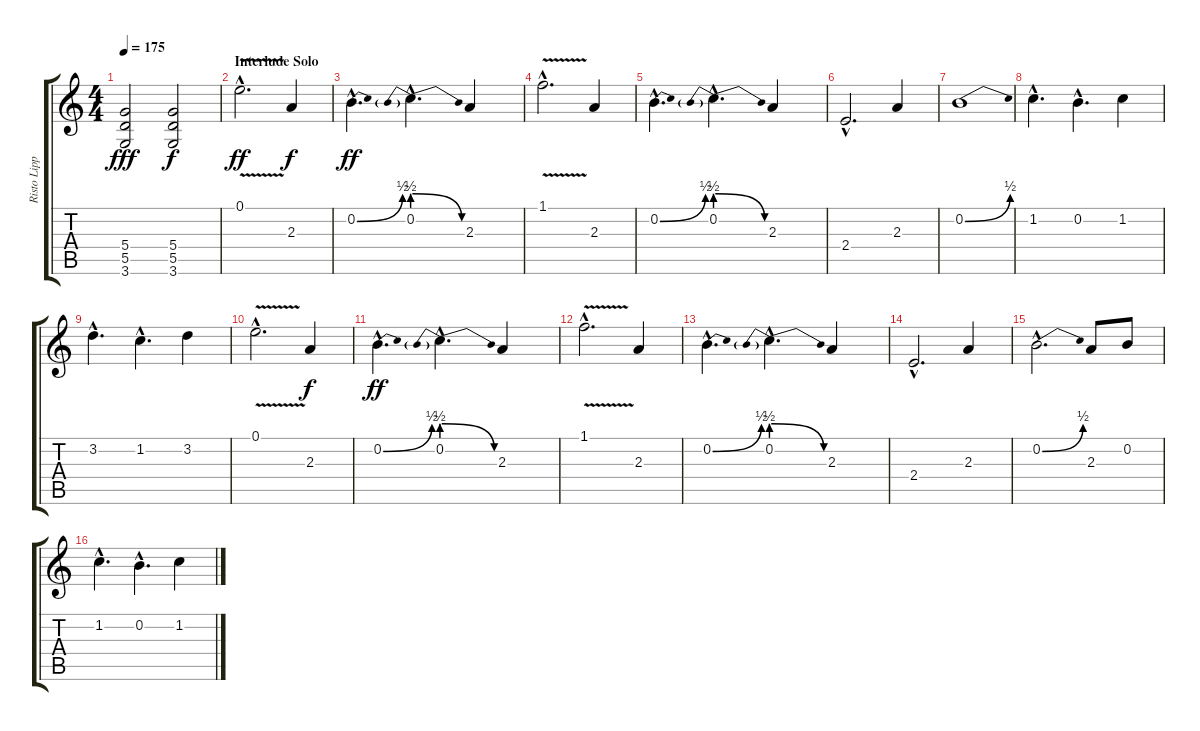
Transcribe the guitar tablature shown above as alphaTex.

\track ("Risto Lipponen-Lead Distortion" "Risto Lipp") {instrument distortionguitar}
\staff {score tabs}
\tuning (E4 B3 G3 D3 A2 E2) {hide}
\ts (4 4)
\tempo 175
\clef g2
\ks c
(5.4 5.5 3.6).2{dy fff} (5.4 5.5 3.6).2{dy f} |
\section ("" "Interlude Solo")
0.1{v hac}.2{d dy ff} 2.3.4{dy f} |
0.2{be (bend 0 0 60 2) hac}.4{d dy ff} 0.2{be (prebendrelease 0 2 60 0) hac}.4{d} 2.3.4 |
1.1{v hac}.2{d} 2.3.4 |
0.2{be (bend 0 0 60 2) hac}.4{d} 0.2{be (prebendrelease 0 2 60 0) hac}.4{d} 2.3.4 |
2.4{hac}.2{d} 2.3.4 |
0.2{be (bend 0 0 60 2)}.1 |
1.2{hac}.4{d} 0.2{hac}.4{d} 1.2.4 |
3.2{hac}.4{d} 1.2{hac}.4{d} 3.2.4 |
0.1{v hac}.2{d} 2.3.4{dy f} |
0.2{be (bend 0 0 60 2) hac}.4{d dy ff} 0.2{be (prebendrelease 0 2 60 0) hac}.4{d} 2.3.4 |
1.1{v hac}.2{d} 2.3.4 |
0.2{be (bend 0 0 60 2) hac}.4{d} 0.2{be (prebendrelease 0 2 60 0) hac}.4{d} 2.3.4 |
2.4{hac}.2{d} 2.3.4 |
0.2{be (bend 0 0 60 2) hac}.2{d} 2.3.8 0.2.8 |
1.2{hac}.4{d} 0.2{hac}.4{d} 1.2.4
